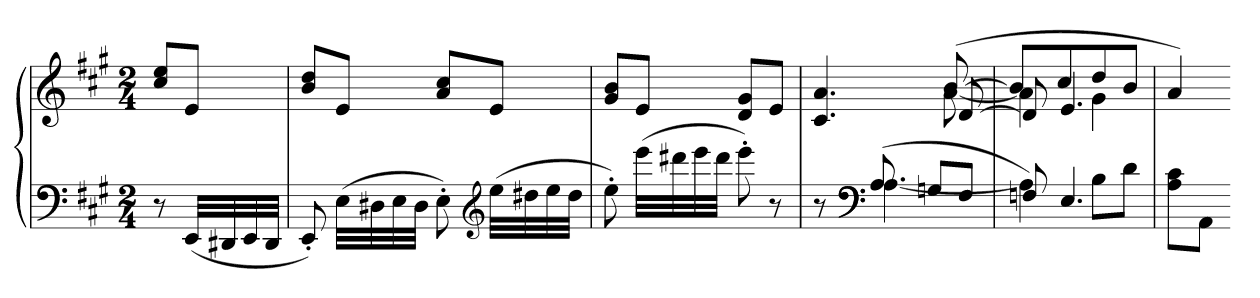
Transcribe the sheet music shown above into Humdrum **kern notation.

**kern	**kern
*part1	*part1
*staff2	*staff1
*clefF4	*clefG2
*k[f#c#g#]	*k[f#c#g#]
*A:	*A:
*M2/4	*M2/4
=	=
8r	8cc# 8eeL
(32EELLL	8eJ
32DD#X	.
32EE	.
32DD#JJJ	.
=186	=186
8EE')	8b 8ddL
(32ELLL	8eJ
32D#X	.
32E	.
32D#JJJ	.
8E')	8a 8cc#L
*clefG2	*
(32eeLLL	8eJ
32dd#X	.
32ee	.
32dd#JJJ	.
=187	=187
8ee')	8g# 8bL
(32eeeLLL	8eJ
32ddd#X	.
32eee	.
32ddd#JJJ	.
8eee')	8d 8g#L
8r	8eJ
=188	=188
*^	*^
*	*	*	*^
8r	8ryy	4.c# 4.a	4.ryy	4.ryy
*clefF4	*	*	*	*
(8A	[4.A	.	.	.
8GnL	.	.	.	.
8F#J	.	[8d	[8a	([8b
=189	=189	=189	=189	=189
8Fn)	4A]	8d]	4a]	8bL]
4.E	.	4.e	.	8cc#
.	8BL	.	4g#	8dd
.	8dJ	.	.	8bJ
*v	*v	*	*	*
*	*v	*v	*v
=190	=190
8A 8c#L	4a)
8AAJ	.
=-	=-
*-	*-
